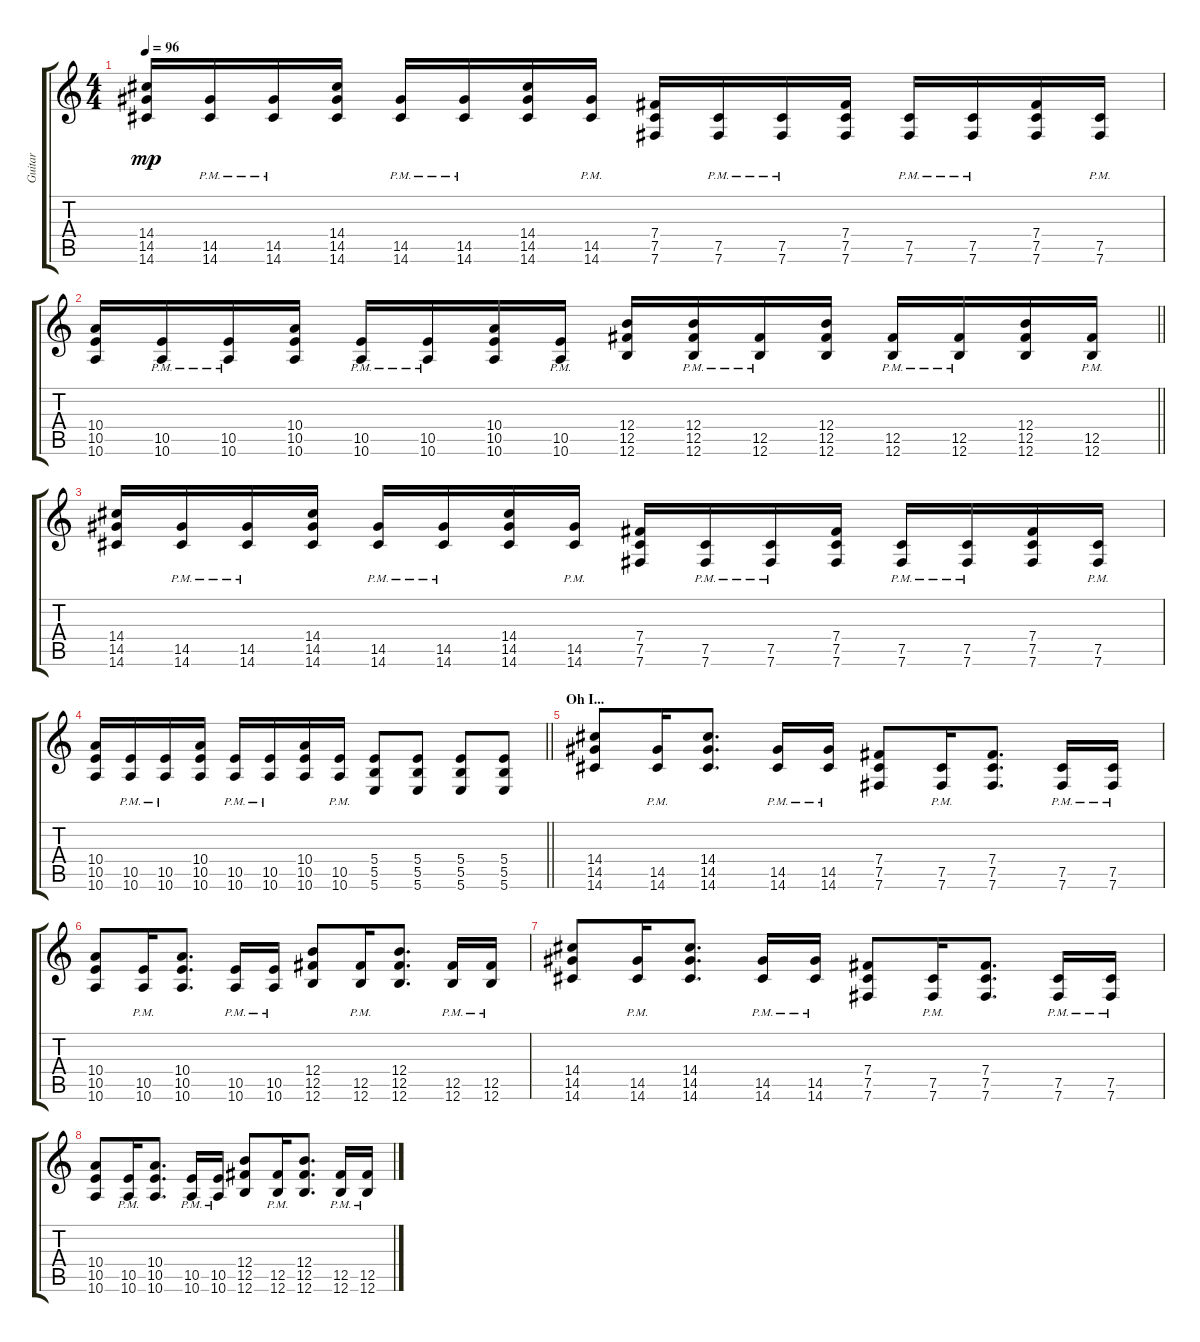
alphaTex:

\track ("Guitar" "Guitar") {instrument distortionguitar}
\staff {score tabs}
\tuning (Db4 Ab3 E3 B2 Gb2 B1) {hide}
\ts (4 4)
\tempo 96
\clef g2
\ks c
(14.4 14.5 14.6).16{dy mp} (14.5{pm} 14.6{pm}).16 (14.5{pm} 14.6{pm}).16 (14.4 14.5 14.6).16 (14.5{pm} 14.6{pm}).16 (14.5{pm} 14.6{pm}).16 (14.4 14.5 14.6).16 (14.5{pm} 14.6{pm}).16 (7.4 7.5 7.6).16 (7.5{pm} 7.6{pm}).16 (7.5{pm} 7.6{pm}).16 (7.4 7.5 7.6).16 (7.5{pm} 7.6{pm}).16 (7.5{pm} 7.6{pm}).16 (7.4 7.5 7.6).16 (7.5{pm} 7.6{pm}).16 |
\barLineRight lightlight
(10.4 10.5 10.6).16 (10.5{pm} 10.6{pm}).16 (10.5{pm} 10.6{pm}).16 (10.4 10.5 10.6).16 (10.5{pm} 10.6{pm}).16 (10.5{pm} 10.6{pm}).16 (10.4 10.5 10.6).16 (10.5{pm} 10.6{pm}).16 (12.4 12.5 12.6).16 (12.4 12.5{pm} 12.6{pm}).16 (12.5{pm} 12.6{pm}).16 (12.4 12.5 12.6).16 (12.5{pm} 12.6{pm}).16 (12.5{pm} 12.6).16 (12.4 12.5 12.6).16 (12.5{pm} 12.6{pm}).16 |
(14.4 14.5 14.6).16 (14.5{pm} 14.6{pm}).16 (14.5{pm} 14.6{pm}).16 (14.4 14.5 14.6).16 (14.5{pm} 14.6{pm}).16 (14.5{pm} 14.6{pm}).16 (14.4 14.5 14.6).16 (14.5{pm} 14.6{pm}).16 (7.4 7.5 7.6).16 (7.5{pm} 7.6{pm}).16 (7.5{pm} 7.6{pm}).16 (7.4 7.5 7.6).16 (7.5{pm} 7.6{pm}).16 (7.5{pm} 7.6{pm}).16 (7.4 7.5 7.6).16 (7.5{pm} 7.6{pm}).16 |
\barLineRight lightlight
(10.4 10.5 10.6).16 (10.5{pm} 10.6{pm}).16 (10.5{pm} 10.6{pm}).16 (10.4 10.5 10.6).16 (10.5{pm} 10.6{pm}).16 (10.5{pm} 10.6{pm}).16 (10.4 10.5 10.6).16 (10.5{pm} 10.6{pm}).16 (5.4 5.5 5.6).8 (5.4 5.5 5.6).8 (5.4 5.5 5.6).8 (5.4 5.5 5.6).8 |
\section ("" "Oh I...")
(14.4 14.5 14.6).8 (14.5{pm} 14.6{pm}).16 (14.4 14.5 14.6).8{d} (14.5{pm} 14.6{pm}).16 (14.5{pm} 14.6{pm}).16 (7.4 7.5 7.6).8 (7.5{pm} 7.6{pm}).16 (7.4 7.5 7.6).8{d} (7.5{pm} 7.6{pm}).16 (7.5{pm} 7.6{pm}).16 |
(10.4 10.5 10.6).8 (10.5{pm} 10.6{pm}).16 (10.4 10.5 10.6).8{d} (10.5{pm} 10.6).16 (10.5{pm} 10.6{pm}).16 (12.4 12.5 12.6).8 (12.5{pm} 12.6{pm}).16 (12.4 12.5 12.6).8{d} (12.5{pm} 12.6{pm}).16 (12.5{pm} 12.6{pm}).16 |
(14.4 14.5 14.6).8 (14.5{pm} 14.6{pm}).16 (14.4 14.5 14.6).8{d} (14.5{pm} 14.6{pm}).16 (14.5{pm} 14.6{pm}).16 (7.4 7.5 7.6).8 (7.5{pm} 7.6{pm}).16 (7.4 7.5 7.6).8{d} (7.5{pm} 7.6{pm}).16 (7.5{pm} 7.6{pm}).16 |
(10.4 10.5 10.6).8 (10.5{pm} 10.6{pm}).16 (10.4 10.5 10.6).8{d} (10.5{pm} 10.6).16 (10.5{pm} 10.6{pm}).16 (12.4 12.5 12.6).8 (12.5{pm} 12.6{pm}).16 (12.4 12.5 12.6).8{d} (12.5{pm} 12.6{pm}).16 (12.5{pm} 12.6{pm}).16
